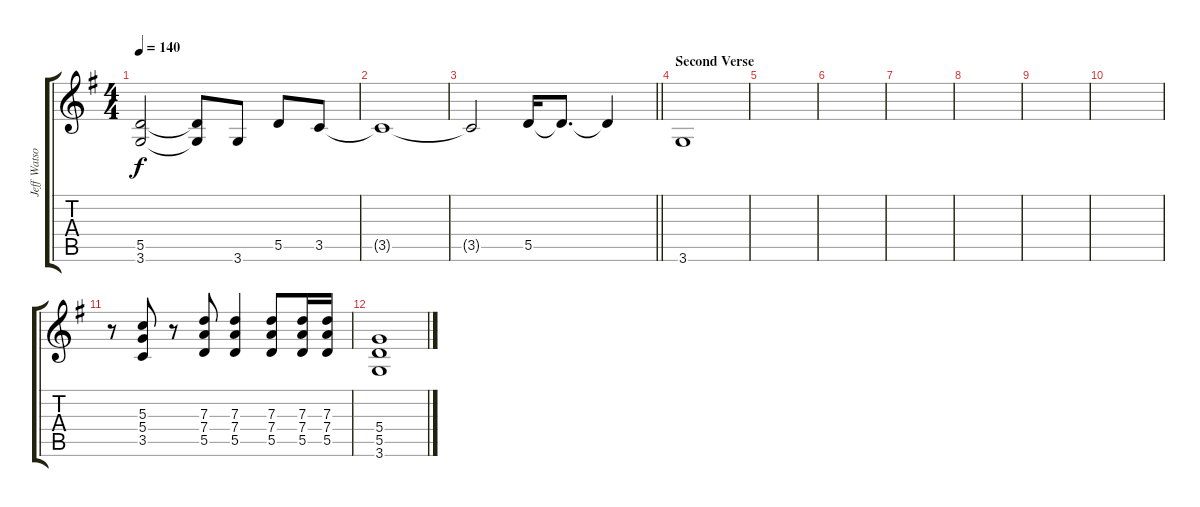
\track ("Jeff Watson" "Jeff Watso") {instrument electricguitarclean}
\staff {score tabs}
\tuning (E4 B3 G3 D3 A2 E2) {hide}
\ts (4 4)
\tempo 140
\clef g2
\ks g
(5.5{t} 3.6{t}).2{dy f} (5.5{t} 3.6{t}).8 3.6.8 5.5.8 3.5.8 |
3.5{t}.1 |
\barLineRight lightlight
3.5{t}.2 5.5.16 5.5{t}.8{d} 5.5{t}.4 |
\section ("" "Second Verse")
3.6.1 |
|
|
|
|
|
|
r.8 (5.3 5.4 3.5).8 r.8 (7.3 7.4 5.5).8 (7.3 7.4 5.5).4 (7.3 7.4 5.5).8 (7.3 7.4 5.5).16 (7.3 7.4 5.5).16 |
(5.4 5.5 3.6).1
